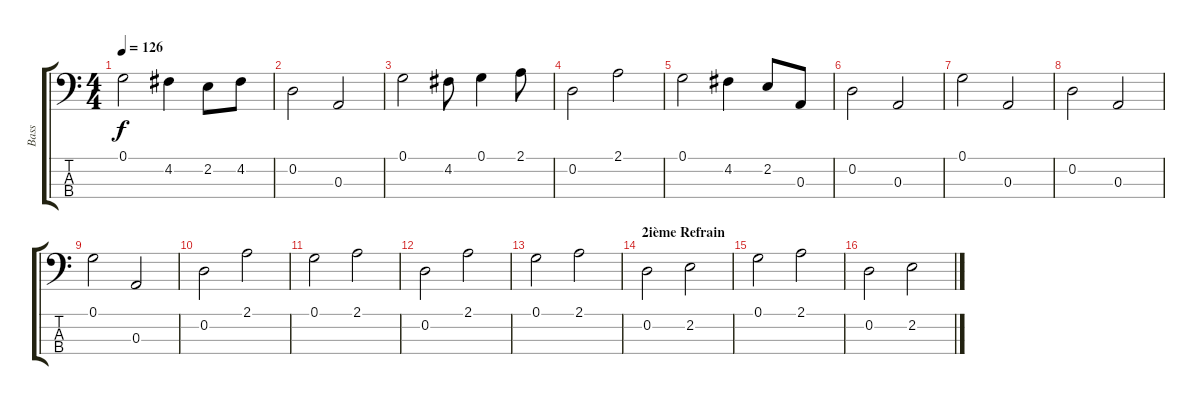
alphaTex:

\track ("Bass" "Bass") {instrument electricbasspick}
\staff {score tabs}
\tuning (G2 D2 A1 E1) {hide}
\ts (4 4)
\tempo 126
\clef f4
\ks c
0.1.2{dy f} 4.2.4 2.2.8 4.2.8 |
0.2.2 0.3.2 |
0.1.2 4.2.8 0.1.4 2.1.8 |
0.2.2 2.1.2 |
0.1.2 4.2.4 2.2.8 0.3.8 |
0.2.2 0.3.2 |
0.1.2 0.3.2 |
0.2.2 0.3.2 |
0.1.2 0.3.2 |
0.2.2 2.1.2 |
0.1.2 2.1.2 |
0.2.2 2.1.2 |
0.1.2 2.1.2 |
\section ("" "2ième Refrain")
0.2.2 2.2.2 |
0.1.2 2.1.2 |
0.2.2 2.2.2
